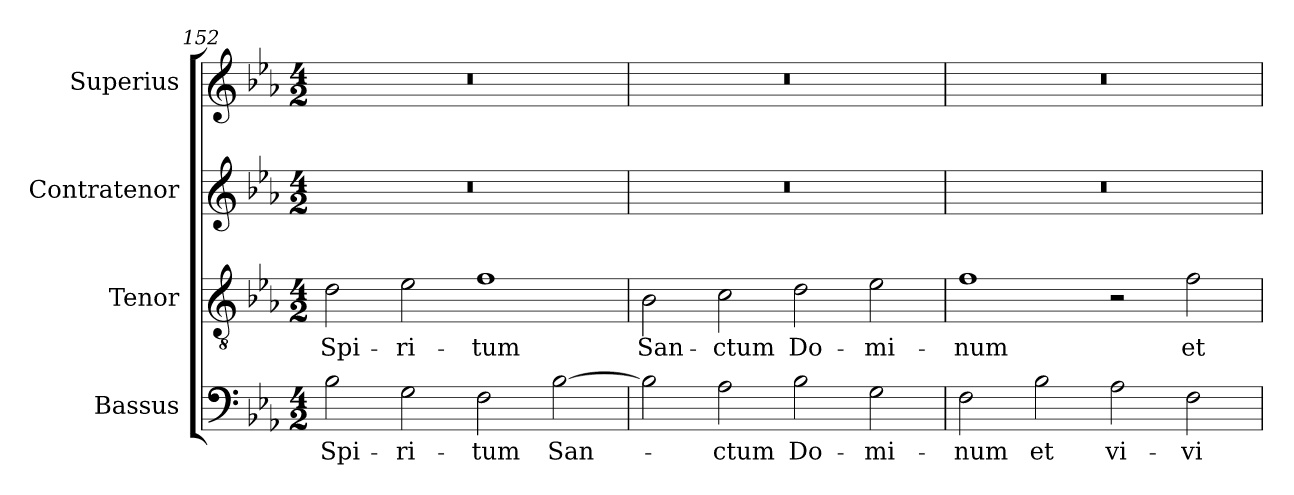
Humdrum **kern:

**kern	**text	**kern	**text	**kern	**kern
*part4	*part4	*part3	*part3	*part2	*part1
*staff4	*staff4	*staff3	*staff3	*staff2	*staff1
*I"Bassus	*	*I"Tenor	*	*I"Contratenor	*I"Superius
*I'B.	*	*I'T.	*	*	*
*clefF4	*	*clefGv2	*	*clefG2	*clefG2
*	*	*ITrd7c12	*	*ITrd7c12	*
*k[b-e-a-]	*	*k[b-e-a-]	*	*k[b-e-a-]	*k[b-e-a-]
*E-:	*	*E-:	*	*E-:	*E-:
*M4/2	*	*M4/2	*	*M4/2	*M4/2
=152	=152	=152	=152	=152	=152
!	!LO:LY:b:color=#000000	!	!	!	!
!	!	!	!LO:LY:b:color=#000000	!LO:N:vis=1	!LO:N:vis=1
2B-i\	Spi-	2Di\	Spi-	0r	0r
!	!LO:LY:b:color=#000000	!	!	!	!
!	!	!	!LO:LY:b:color=#000000	!	!
2Gi\	-ri-	2E-i\	-ri-	.	.
!	!LO:LY:b:color=#000000	!	!	!	!
!	!	!	!LO:LY:b:color=#000000	!	!
2Fi\	-tum	1Fi	-tum	.	.
!	!LO:LY:b:color=#000000	!	!	!	!
[>2B-i\	San-	.	.	.	.
=153	=153	=153	=153	=153	=153
!	!	!	!LO:LY:b:color=#000000	!LO:N:vis=1	!LO:N:vis=1
2B-i\]	.	2BB-i\	San-	0r	0r
!	!LO:LY:b:color=#000000	!	!	!	!
!	!	!	!LO:LY:b:color=#000000	!	!
2A-i\	-ctum	2Ci\	-ctum	.	.
!	!LO:LY:b:color=#000000	!	!	!	!
!	!	!	!LO:LY:b:color=#000000	!	!
2B-i\	Do-	2Di\	Do-	.	.
!	!LO:LY:b:color=#000000	!	!	!	!
!	!	!	!LO:LY:b:color=#000000	!	!
2Gi\	-mi-	2E-i\	-mi-	.	.
=154	=154	=154	=154	=154	=154
!	!LO:LY:b:color=#000000	!	!	!	!
!	!	!	!LO:LY:b:color=#000000	!LO:N:vis=1	!LO:N:vis=1
2Fi\	-num	1Fi	-num	0r	0r
!	!LO:LY:b:color=#000000	!	!	!	!
2B-i\	et	.	.	.	.
!	!LO:LY:b:color=#000000	!	!	!	!
2A-i\	vi-	2r	.	.	.
!	!LO:LY:b:color=#000000	!	!	!	!
!	!	!	!LO:LY:b:color=#000000	!	!
2Fi\	-vi-	2Fi\	et	.	.
=	=	=	=	=	=
*-	*-	*-	*-	*-	*-
